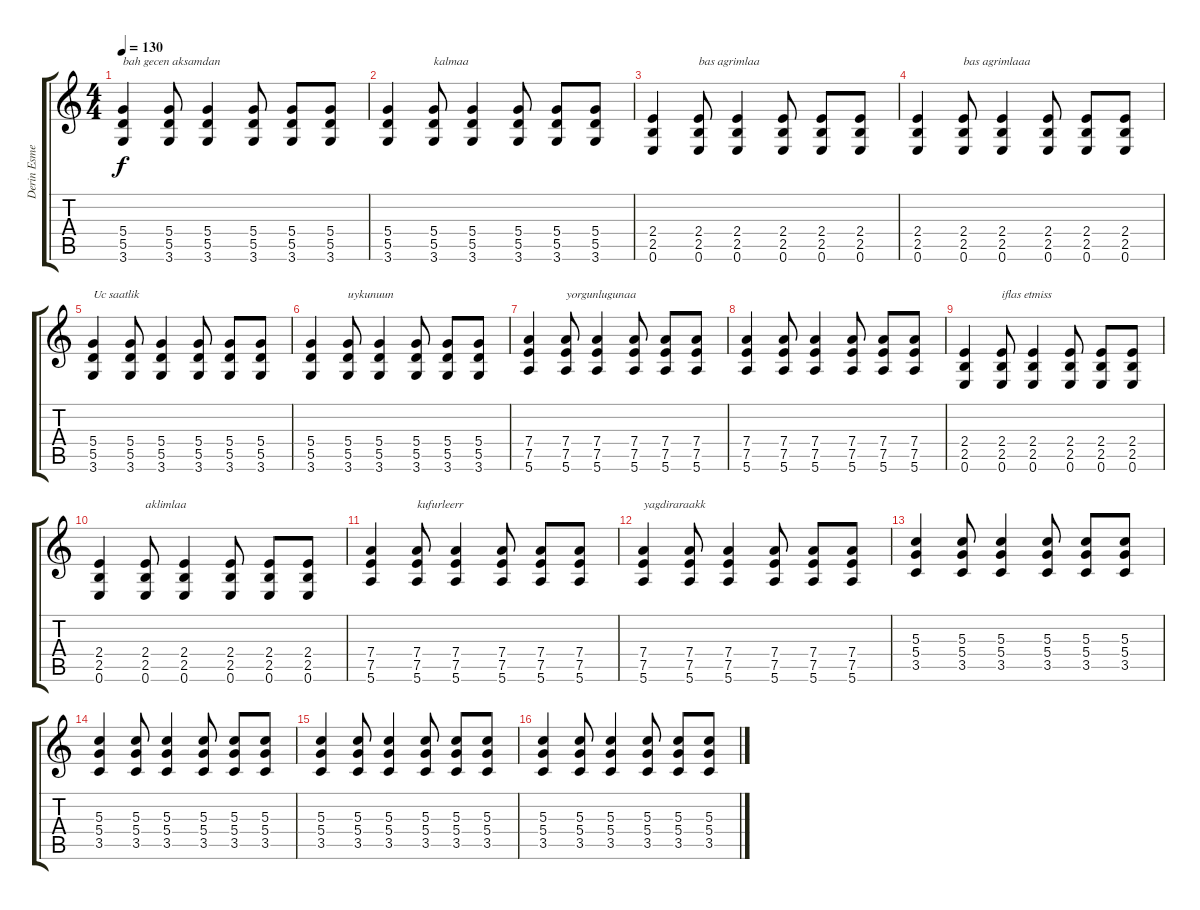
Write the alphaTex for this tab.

\track ("Derin Esmer" "Derin Esme") {instrument overdrivenguitar}
\staff {score tabs}
\tuning (E4 B3 G3 D3 A2 E2) {hide}
\ts (4 4)
\tempo 130
\clef g2
\ks c
(5.4 5.5 3.6).4{txt "bah gecen aksamdan" dy f} (5.4 5.5 3.6).8 (5.4 5.5 3.6).4 (5.4 5.5 3.6).8 (5.4 5.5 3.6).8 (5.4 5.5 3.6).8 |
(5.4 5.5 3.6).4 (5.4 5.5 3.6).8{txt "kalmaa"} (5.4 5.5 3.6).4 (5.4 5.5 3.6).8 (5.4 5.5 3.6).8 (5.4 5.5 3.6).8 |
(2.4 2.5 0.6).4 (2.4 2.5 0.6).8{txt "bas agrimlaa"} (2.4 2.5 0.6).4 (2.4 2.5 0.6).8 (2.4 2.5 0.6).8 (2.4 2.5 0.6).8 |
(2.4 2.5 0.6).4 (2.4 2.5 0.6).8{txt "bas agrimlaaa"} (2.4 2.5 0.6).4 (2.4 2.5 0.6).8 (2.4 2.5 0.6).8 (2.4 2.5 0.6).8 |
(5.4 5.5 3.6).4{txt "Uc saatlik "} (5.4 5.5 3.6).8 (5.4 5.5 3.6).4 (5.4 5.5 3.6).8 (5.4 5.5 3.6).8 (5.4 5.5 3.6).8 |
(5.4 5.5 3.6).4 (5.4 5.5 3.6).8{txt "uykunuun"} (5.4 5.5 3.6).4 (5.4 5.5 3.6).8 (5.4 5.5 3.6).8 (5.4 5.5 3.6).8 |
(7.4 7.5 5.6).4 (7.4 7.5 5.6).8{txt "yorgunlugunaa"} (7.4 7.5 5.6).4 (7.4 7.5 5.6).8 (7.4 7.5 5.6).8 (7.4 7.5 5.6).8 |
(7.4 7.5 5.6).4 (7.4 7.5 5.6).8 (7.4 7.5 5.6).4 (7.4 7.5 5.6).8 (7.4 7.5 5.6).8 (7.4 7.5 5.6).8 |
(2.4 2.5 0.6).4 (2.4 2.5 0.6).8{txt "iflas etmiss"} (2.4 2.5 0.6).4 (2.4 2.5 0.6).8 (2.4 2.5 0.6).8 (2.4 2.5 0.6).8 |
(2.4 2.5 0.6).4 (2.4 2.5 0.6).8{txt "aklimlaa"} (2.4 2.5 0.6).4 (2.4 2.5 0.6).8 (2.4 2.5 0.6).8 (2.4 2.5 0.6).8 |
(7.4 7.5 5.6).4 (7.4 7.5 5.6).8{txt "kufurleerr"} (7.4 7.5 5.6).4 (7.4 7.5 5.6).8 (7.4 7.5 5.6).8 (7.4 7.5 5.6).8 |
(7.4 7.5 5.6).4{txt "yagdiraraakk"} (7.4 7.5 5.6).8 (7.4 7.5 5.6).4 (7.4 7.5 5.6).8 (7.4 7.5 5.6).8 (7.4 7.5 5.6).8 |
(5.3 5.4 3.5).4 (5.3 5.4 3.5).8 (5.3 5.4 3.5).4 (5.3 5.4 3.5).8 (5.3 5.4 3.5).8 (5.3 5.4 3.5).8 |
(5.3 5.4 3.5).4 (5.3 5.4 3.5).8 (5.3 5.4 3.5).4 (5.3 5.4 3.5).8 (5.3 5.4 3.5).8 (5.3 5.4 3.5).8 |
(5.3 5.4 3.5).4 (5.3 5.4 3.5).8 (5.3 5.4 3.5).4 (5.3 5.4 3.5).8 (5.3 5.4 3.5).8 (5.3 5.4 3.5).8 |
(5.3 5.4 3.5).4 (5.3 5.4 3.5).8 (5.3 5.4 3.5).4 (5.3 5.4 3.5).8 (5.3 5.4 3.5).8 (5.3 5.4 3.5).8
